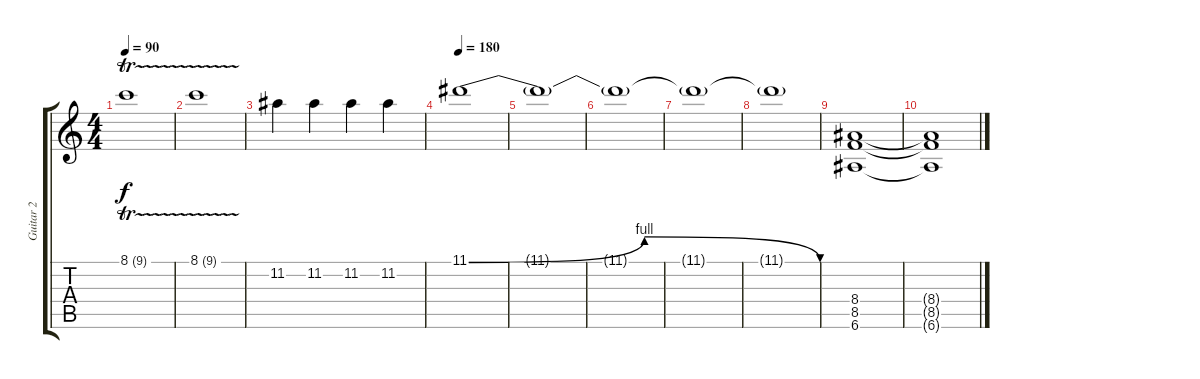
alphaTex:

\track ("Guitar 2" "Guitar 2") {instrument distortionguitar}
\staff {score tabs}
\tuning (E4 B3 G3 D3 A2 E2) {hide}
\ts (4 4)
\tempo 90
\clef g2
\ks c
8.1{tr (9 16)}.1{dy f} |
8.1{tr (9 16)}.1 |
11.2.4 11.2.4 11.2.4 11.2.4 |
\tempo 180
11.1{be (bendrelease 0 0 15 4 40 4 60 0)}.1 |
11.1{t}.1 |
11.1{t}.1 |
11.1{t}.1 |
11.1{t}.1 |
(8.4 8.5 6.6).1 |
(8.4{t} 8.5{t} 6.6{t}).1
